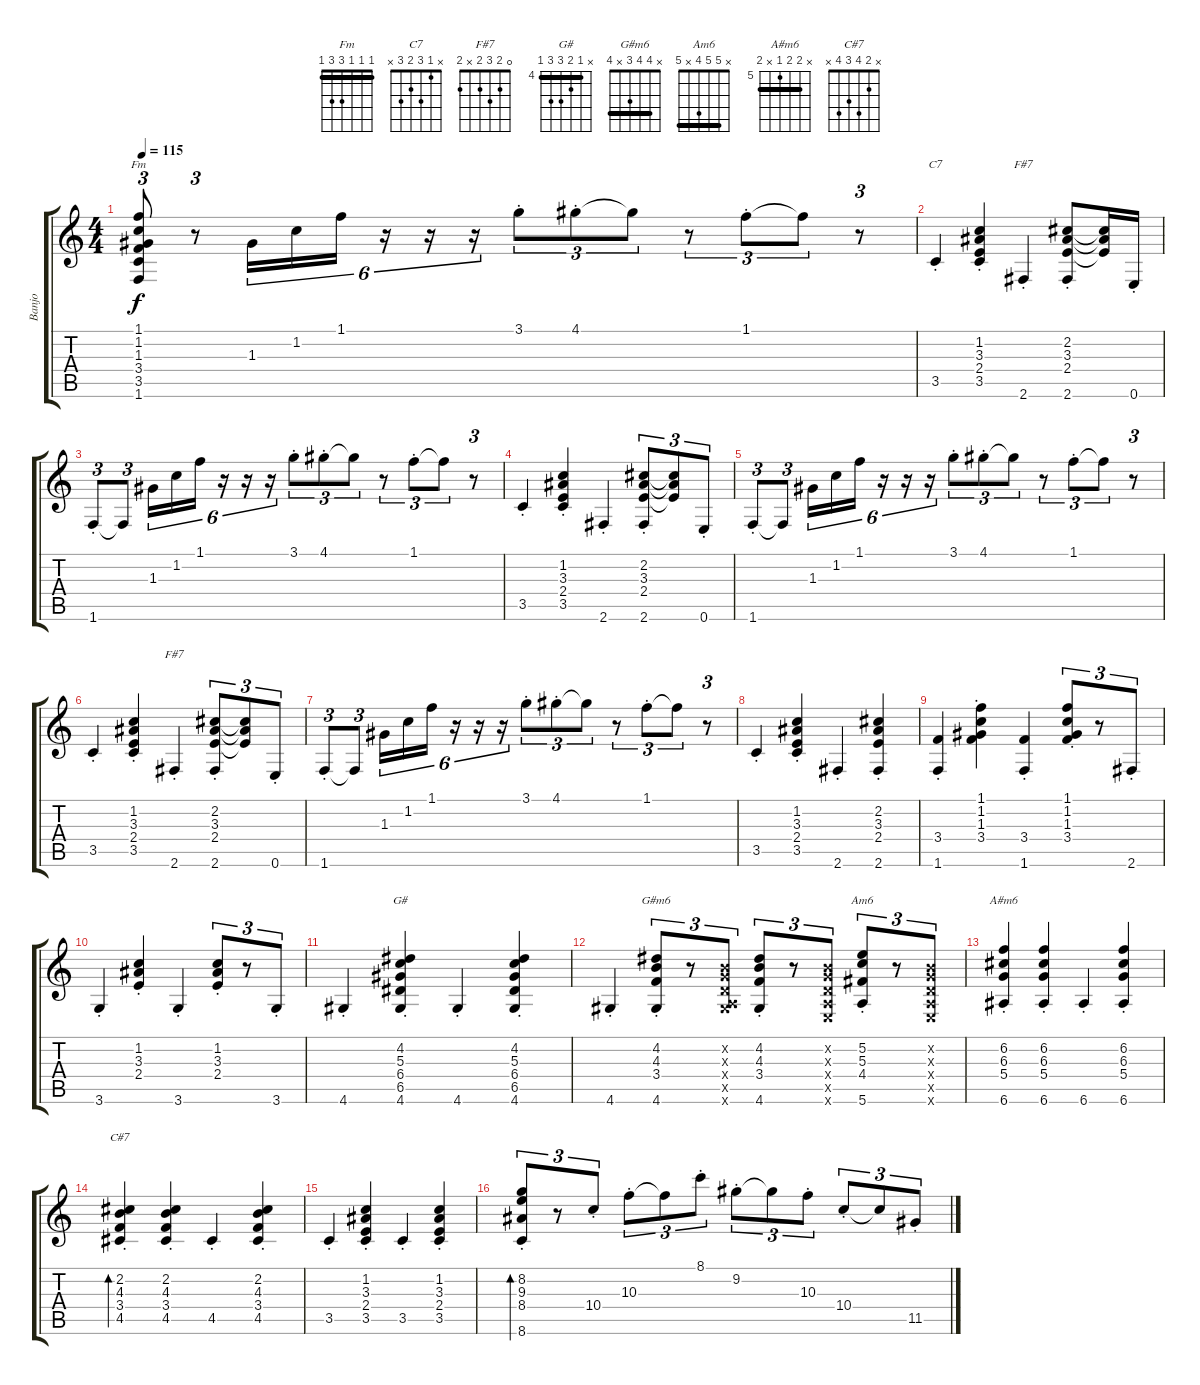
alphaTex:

\track ("Banjo" "Banjo") {instrument banjo}
\staff {score tabs}
\tuning (E4 B3 G3 D3 A2 E2) {hide}
\displaytranspose 12
\chord ("Fm" 1 1 1 3 3 1) {barre 1}
\chord ("C7" x 1 3 2 3 x)
\chord ("F#7" x 2 3 2 x 2)
\chord ("F#7" 0 2 3 2 x 2)
\chord ("G#" x 4 5 6 6 4) {firstfret 4 barre 4}
\chord ("G#m6" x 4 4 3 x 4) {barre 4}
\chord ("Am6" x 5 5 4 x 5) {barre 5}
\chord ("A#m6" x 6 6 5 x 6) {firstfret 5 barre 6}
\chord ("C#7" x 2 4 3 4 x)
\ts (4 4)
\tempo 115
\clef g2
\ks c
(1.1 1.2 1.3 3.4 3.5 1.6).8{tu (3 2) ch "Fm" dy f instrument banjo} r.8{tu (3 2)} 1.3.16{tu (6 4)} 1.2.16{tu (6 4)} 1.1.16{tu (6 4)} r.16{tu (6 4)} r.16{tu (6 4)} r.16{tu (6 4)} 3.1{st}.8{tu (3 2)} 4.1{st}.8{tu (3 2)} 4.1{t}.8{tu (3 2)} r.8{tu (3 2)} 1.1{st}.8{tu (3 2)} 1.1{t}.8{tu (3 2)} r.8{tu (3 2)} |
3.5{st}.4{ch "C7"} (1.2{st} 3.3{st} 2.4{st} 3.5{st}).4 2.6{st}.4{ch "F#7"} (2.2{st} 3.3{st} 2.4{st} 2.6{st}).8 (2.2{t} 3.3{t} 2.4{t}).16 0.6{st}.16 |
1.6{st}.8{tu (3 2)} 1.6{t}.8{tu (3 2)} 1.3.16{tu (6 4)} 1.2.16{tu (6 4)} 1.1.16{tu (6 4)} r.16{tu (6 4)} r.16{tu (6 4)} r.16{tu (6 4)} 3.1{st}.8{tu (3 2)} 4.1{st}.8{tu (3 2)} 4.1{t}.8{tu (3 2)} r.8{tu (3 2)} 1.1{st}.8{tu (3 2)} 1.1{t}.8{tu (3 2)} r.8{tu (3 2)} |
3.5{st}.4 (1.2{st} 3.3{st} 2.4{st} 3.5{st}).4 2.6{st}.4 (2.2{st} 3.3{st} 2.4{st} 2.6{st}).8{tu (3 2)} (2.2{t} 3.3{t} 2.4{t}).8{tu (3 2)} 0.6{st}.8{tu (3 2)} |
1.6{st}.8{tu (3 2)} 1.6{t}.8{tu (3 2)} 1.3.16{tu (6 4)} 1.2.16{tu (6 4)} 1.1.16{tu (6 4)} r.16{tu (6 4)} r.16{tu (6 4)} r.16{tu (6 4)} 3.1{st}.8{tu (3 2)} 4.1{st}.8{tu (3 2)} 4.1{t}.8{tu (3 2)} r.8{tu (3 2)} 1.1{st}.8{tu (3 2)} 1.1{t}.8{tu (3 2)} r.8{tu (3 2)} |
3.5{st}.4 (1.2{st} 3.3{st} 2.4{st} 3.5{st}).4 2.6{st}.4{ch "F#7"} (2.2{st} 3.3{st} 2.4{st} 2.6{st}).8{tu (3 2)} (2.2{t} 3.3{t} 2.4{t}).8{tu (3 2)} 0.6{st}.8{tu (3 2)} |
1.6{st}.8{tu (3 2)} 1.6{t}.8{tu (3 2)} 1.3.16{tu (6 4)} 1.2.16{tu (6 4)} 1.1.16{tu (6 4)} r.16{tu (6 4)} r.16{tu (6 4)} r.16{tu (6 4)} 3.1{st}.8{tu (3 2)} 4.1{st}.8{tu (3 2)} 4.1{t}.8{tu (3 2)} r.8{tu (3 2)} 1.1{st}.8{tu (3 2)} 1.1{t}.8{tu (3 2)} r.8{tu (3 2)} |
3.5{st}.4 (1.2{st} 3.3{st} 2.4{st} 3.5{st}).4 2.6{st}.4 (2.2{st} 3.3{st} 2.4{st} 2.6{st}).4 |
(3.4{st} 1.6{st}).4 (1.1{st} 1.2{st} 1.3{st} 3.4{st}).4 (3.4{st} 1.6{st}).4 (1.1{st} 1.2{st} 1.3{st} 3.4{st}).8{tu (3 2)} r.8{tu (3 2)} 2.6{st}.8{tu (3 2)} |
3.6{st}.4 (1.2{st} 3.3{st} 2.4{st}).4 3.6{st}.4 (1.2{st} 3.3{st} 2.4{st}).8{tu (3 2)} r.8{tu (3 2)} 3.6{st}.8{tu (3 2)} |
4.6{st}.4 (4.2{st} 5.3{st} 6.4{st} 6.5{st} 4.6{st}).4{ch "G#"} 4.6{st}.4 (4.2{st} 5.3{st} 6.4{st} 6.5{st} 4.6{st}).4 |
4.6{st}.4 (4.2{st} 4.3{st} 3.4{st} 4.6{st}).8{tu (3 2) ch "G#m6"} r.8{tu (3 2)} (0.2{x} 0.3{x} 0.4{x} 0.5{x} 4.6{x}).8{tu (3 2)} (4.2{st} 4.3{st} 3.4{st} 4.6{st}).8{tu (3 2)} r.8{tu (3 2)} (0.2{x} 0.3{x} 0.4{x} 0.5{x} 0.6{x}).8{tu (3 2)} (5.2{st} 5.3{st} 4.4{st} 5.6{st}).8{tu (3 2) ch "Am6"} r.8{tu (3 2)} (0.2{x} 0.3{x} 0.4{x} 0.5{x} 0.6{x}).8{tu (3 2)} |
(6.2{st} 6.3{st} 5.4{st} 6.6{st}).4{ch "A#m6"} (6.2{st} 6.3{st} 5.4{st} 6.6{st}).4 6.6{st}.4 (6.2{st} 6.3{st} 5.4{st} 6.6{st}).4 |
(2.2{st} 4.3{st} 3.4{st} 4.5{st}).4{bd 60 ch "C#7"} (2.2{st} 4.3{st} 3.4{st} 4.5{st}).4 4.5{st}.4 (2.2{st} 4.3{st} 3.4{st} 4.5{st}).4 |
3.5{st}.4 (1.2{st} 3.3{st} 2.4{st} 3.5{st}).4 3.5{st}.4 (1.2{st} 3.3{st} 2.4{st} 3.5{st}).4 |
(8.2{st} 9.3{st} 8.4{st} 8.6{st}).8{tu (3 2) bd 30} r.8{tu (3 2)} 10.4{st}.8{tu (3 2)} 10.3{st}.8{tu (3 2)} 10.3{t}.8{tu (3 2)} 8.1{st}.8{tu (3 2)} 9.2{st}.8{tu (3 2)} 9.2{t}.8{tu (3 2)} 10.3{st}.8{tu (3 2)} 10.4{st}.8{tu (3 2)} 10.4{t}.8{tu (3 2)} 11.5{st}.8{tu (3 2)}
